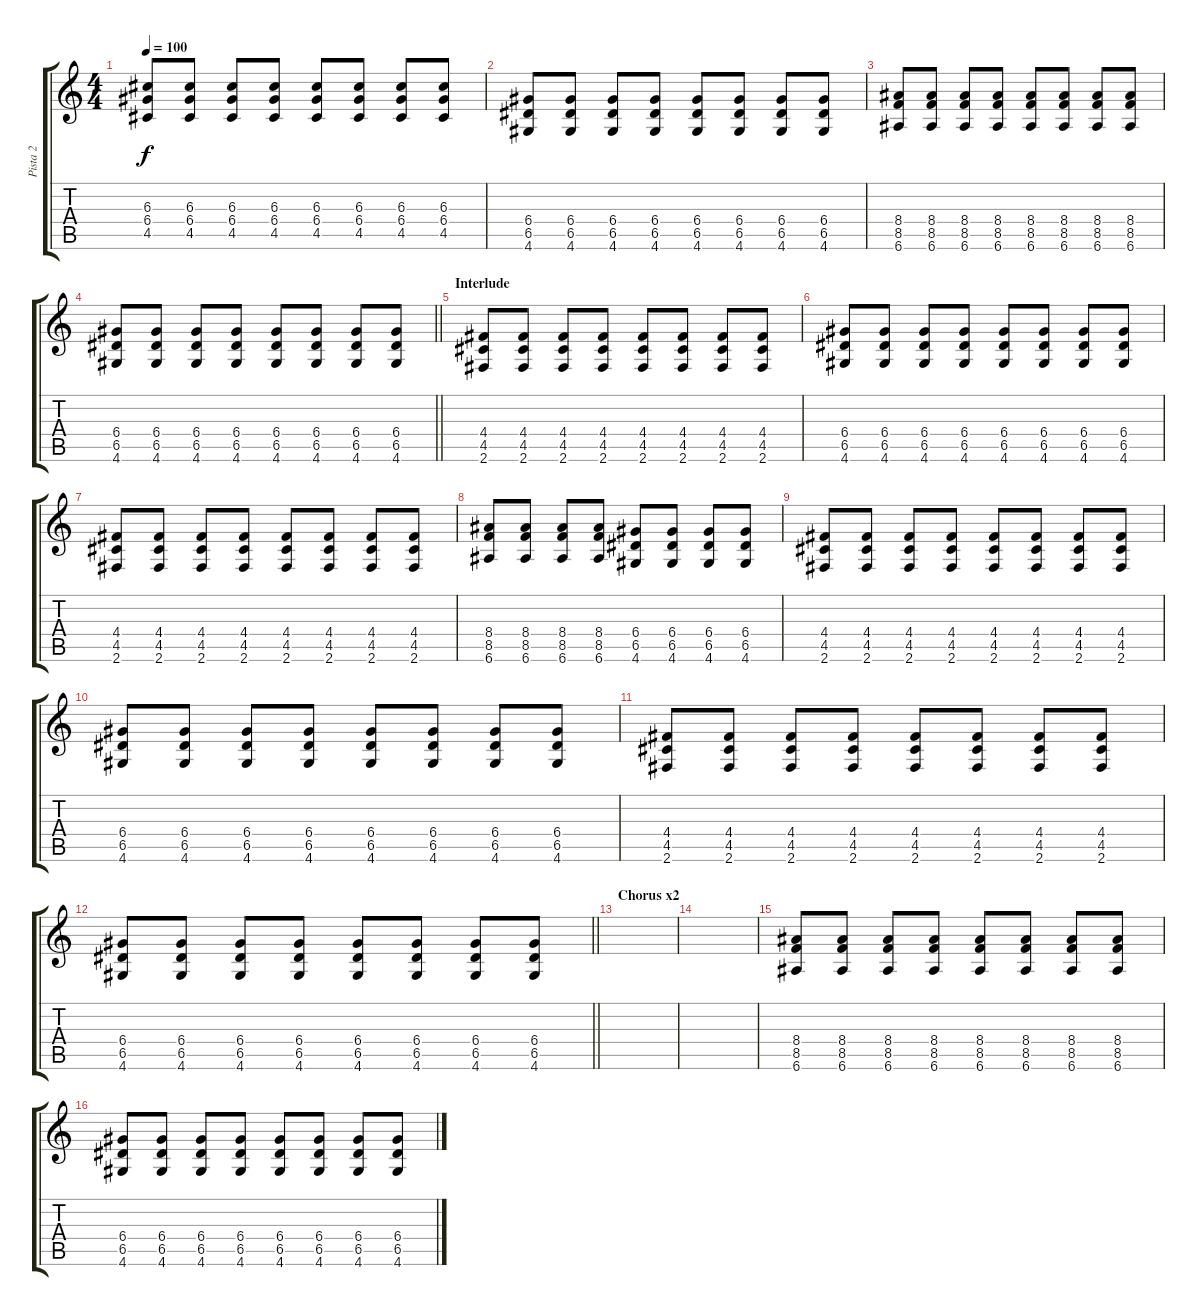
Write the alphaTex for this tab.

\track ("Pista 2" "Pista 2") {instrument electricguitarclean}
\staff {score tabs}
\tuning (E4 B3 G3 D3 A2 E2) {hide}
\ts (4 4)
\tempo 100
\clef g2
\ks c
(6.3 6.4 4.5).8{dy f} (6.3 6.4 4.5).8 (6.3 6.4 4.5).8 (6.3 6.4 4.5).8 (6.3 6.4 4.5).8 (6.3 6.4 4.5).8 (6.3 6.4 4.5).8 (6.3 6.4 4.5).8 |
(6.4 6.5 4.6).8 (6.4 6.5 4.6).8 (6.4 6.5 4.6).8 (6.4 6.5 4.6).8 (6.4 6.5 4.6).8 (6.4 6.5 4.6).8 (6.4 6.5 4.6).8 (6.4 6.5 4.6).8 |
(8.4 8.5 6.6).8 (8.4 8.5 6.6).8 (8.4 8.5 6.6).8 (8.4 8.5 6.6).8 (8.4 8.5 6.6).8 (8.4 8.5 6.6).8 (8.4 8.5 6.6).8 (8.4 8.5 6.6).8 |
\barLineRight lightlight
(6.4 6.5 4.6).8 (6.4 6.5 4.6).8 (6.4 6.5 4.6).8 (6.4 6.5 4.6).8 (6.4 6.5 4.6).8 (6.4 6.5 4.6).8 (6.4 6.5 4.6).8 (6.4 6.5 4.6).8 |
\section ("" "Interlude")
(4.4 4.5 2.6).8 (4.4 4.5 2.6).8 (4.4 4.5 2.6).8 (4.4 4.5 2.6).8 (4.4 4.5 2.6).8 (4.4 4.5 2.6).8 (4.4 4.5 2.6).8 (4.4 4.5 2.6).8 |
(6.4 6.5 4.6).8 (6.4 6.5 4.6).8 (6.4 6.5 4.6).8 (6.4 6.5 4.6).8 (6.4 6.5 4.6).8 (6.4 6.5 4.6).8 (6.4 6.5 4.6).8 (6.4 6.5 4.6).8 |
(4.4 4.5 2.6).8 (4.4 4.5 2.6).8 (4.4 4.5 2.6).8 (4.4 4.5 2.6).8 (4.4 4.5 2.6).8 (4.4 4.5 2.6).8 (4.4 4.5 2.6).8 (4.4 4.5 2.6).8 |
(8.4 8.5 6.6).8 (8.4 8.5 6.6).8 (8.4 8.5 6.6).8 (8.4 8.5 6.6).8 (6.4 6.5 4.6).8 (6.4 6.5 4.6).8 (6.4 6.5 4.6).8 (6.4 6.5 4.6).8 |
(4.4 4.5 2.6).8 (4.4 4.5 2.6).8 (4.4 4.5 2.6).8 (4.4 4.5 2.6).8 (4.4 4.5 2.6).8 (4.4 4.5 2.6).8 (4.4 4.5 2.6).8 (4.4 4.5 2.6).8 |
(6.4 6.5 4.6).8 (6.4 6.5 4.6).8 (6.4 6.5 4.6).8 (6.4 6.5 4.6).8 (6.4 6.5 4.6).8 (6.4 6.5 4.6).8 (6.4 6.5 4.6).8 (6.4 6.5 4.6).8 |
(4.4 4.5 2.6).8 (4.4 4.5 2.6).8 (4.4 4.5 2.6).8 (4.4 4.5 2.6).8 (4.4 4.5 2.6).8 (4.4 4.5 2.6).8 (4.4 4.5 2.6).8 (4.4 4.5 2.6).8 |
\barLineRight lightlight
(6.4 6.5 4.6).8 (6.4 6.5 4.6).8 (6.4 6.5 4.6).8 (6.4 6.5 4.6).8 (6.4 6.5 4.6).8 (6.4 6.5 4.6).8 (6.4 6.5 4.6).8 (6.4 6.5 4.6).8 |
\section ("" "Chorus x2")
|
|
(8.4 8.5 6.6).8 (8.4 8.5 6.6).8 (8.4 8.5 6.6).8 (8.4 8.5 6.6).8 (8.4 8.5 6.6).8 (8.4 8.5 6.6).8 (8.4 8.5 6.6).8 (8.4 8.5 6.6).8 |
(6.4 6.5 4.6).8 (6.4 6.5 4.6).8 (6.4 6.5 4.6).8 (6.4 6.5 4.6).8 (6.4 6.5 4.6).8 (6.4 6.5 4.6).8 (6.4 6.5 4.6).8 (6.4 6.5 4.6).8
